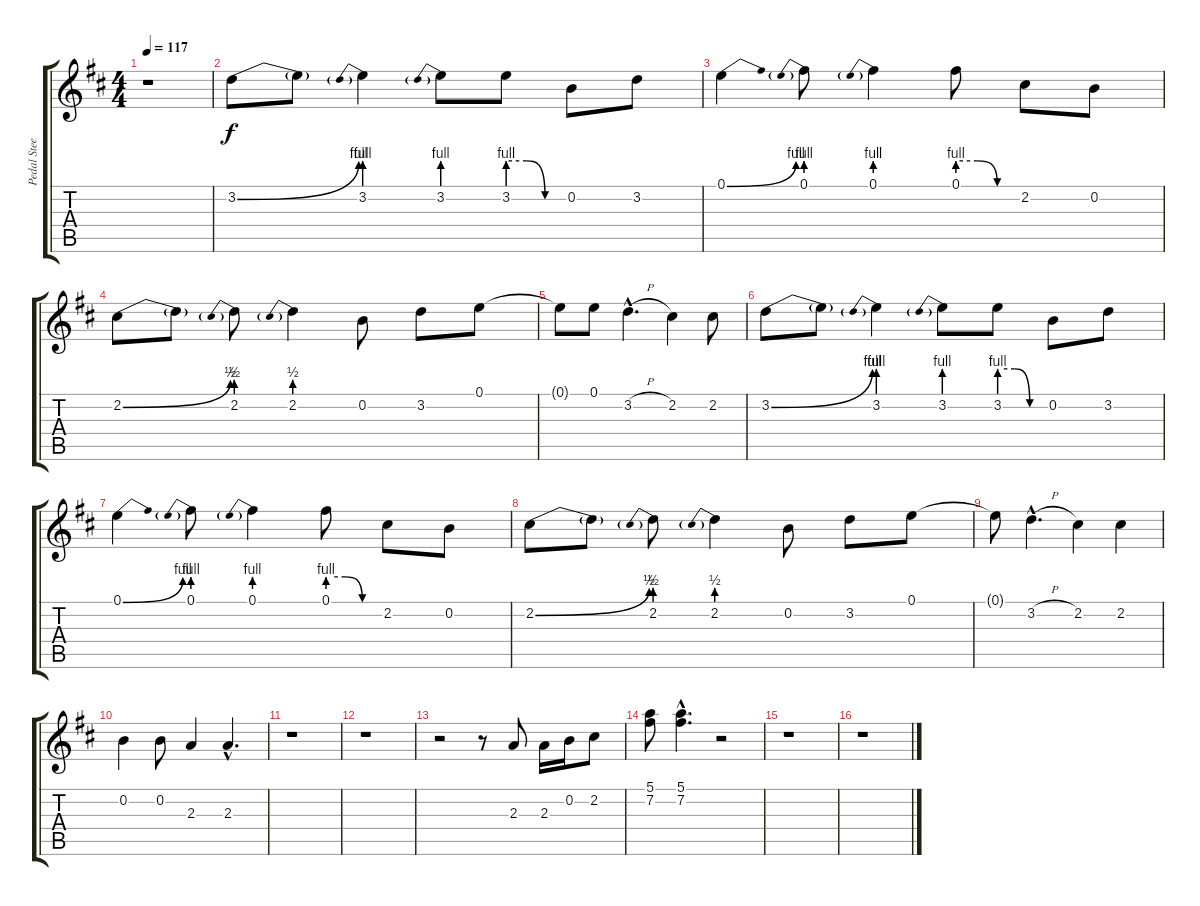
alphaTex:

\track ("Pedal Steel Guitar" "Pedal Stee") {instrument electricguitarjazz}
\staff {score tabs}
\tuning (E4 B3 G3 D3 A2 E2) {hide}
\ts (4 4)
\tempo 117
\clef g2
\ks d
r.1{dy f instrument electricguitarjazz} |
3.2{be (bend 0 0 60 4)}.8 3.2{t}.8 3.2{be (prebend 0 4 60 4)}.4 3.2{be (prebend 0 4 60 4)}.8 3.2{be (custom 0 4 20 4 40 0 60 0)}.8 0.2.8 3.2.8 |
0.1{be (bend 0 0 60 4)}.4 0.1{be (prebend 0 4 60 4)}.8 0.1{be (prebend 0 4 60 4)}.4 0.1{be (custom 0 4 20 4 40 0 60 0)}.8 2.2.8 0.2.8 |
2.2{be (bend 0 0 60 2)}.8 2.2{t}.8 2.2{be (prebend 0 2 60 2)}.8 2.2{be (prebend 0 2 60 2)}.4 0.2.8 3.2.8 0.1.8 |
0.1{t}.8 0.1.8 3.2{h hac}.4{d} 2.2.4 2.2.8 |
3.2{be (bend 0 0 60 4)}.8 3.2{t}.8 3.2{be (prebend 0 4 60 4)}.4 3.2{be (prebend 0 4 60 4)}.8 3.2{be (custom 0 4 20 4 40 0 60 0)}.8 0.2.8 3.2.8 |
0.1{be (bend 0 0 60 4)}.4 0.1{be (prebend 0 4 60 4)}.8 0.1{be (prebend 0 4 60 4)}.4 0.1{be (custom 0 4 20 4 40 0 60 0)}.8 2.2.8 0.2.8 |
2.2{be (bend 0 0 60 2)}.8 2.2{t}.8 2.2{be (prebend 0 2 60 2)}.8 2.2{be (prebend 0 2 60 2)}.4 0.2.8 3.2.8 0.1.8 |
0.1{t}.8 3.2{h hac}.4{d} 2.2.4 2.2.4 |
0.2.4 0.2.8 2.3.4 2.3{hac}.4{d} |
r.1 |
r.1 |
r.2 r.8 2.3.8 2.3.16 0.2.16 2.2.8 |
(5.1 7.2).8 (5.1{hac} 7.2{hac}).4{d} r.2 |
r.1 |
r.1
